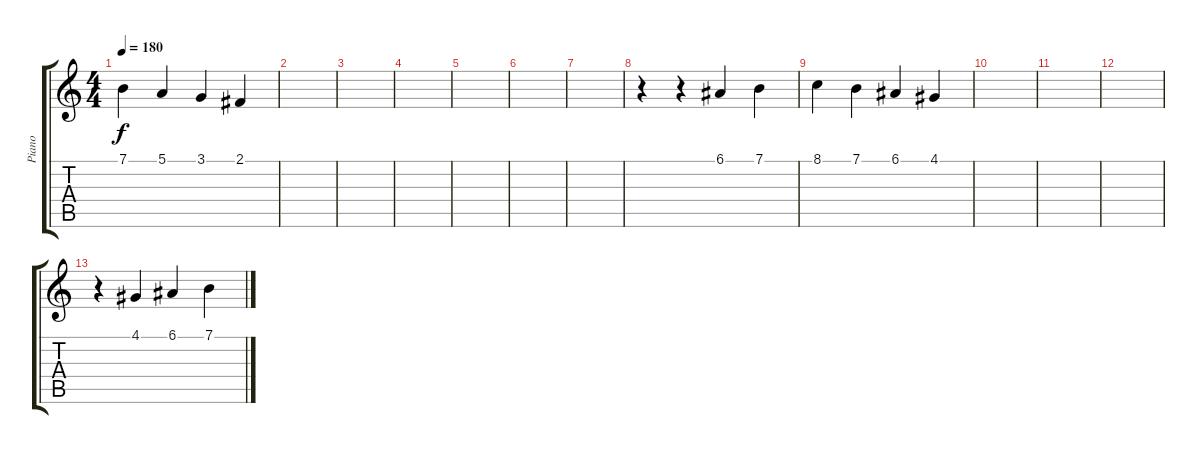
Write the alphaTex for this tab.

\track ("Piano" "Piano") {instrument acousticgrandpiano}
\staff {score tabs}
\tuning (E4 B3 G3 D3 A2 E2) {hide}
\ts (4 4)
\tempo 180
\clef g2
\ks c
7.1.4{dy f} 5.1.4 3.1.4 2.1.4 |
|
|
|
|
|
|
r.4 r.4 6.1.4 7.1.4 |
8.1.4 7.1.4 6.1.4 4.1.4 |
|
|
|
r.4 4.1.4 6.1.4 7.1.4
